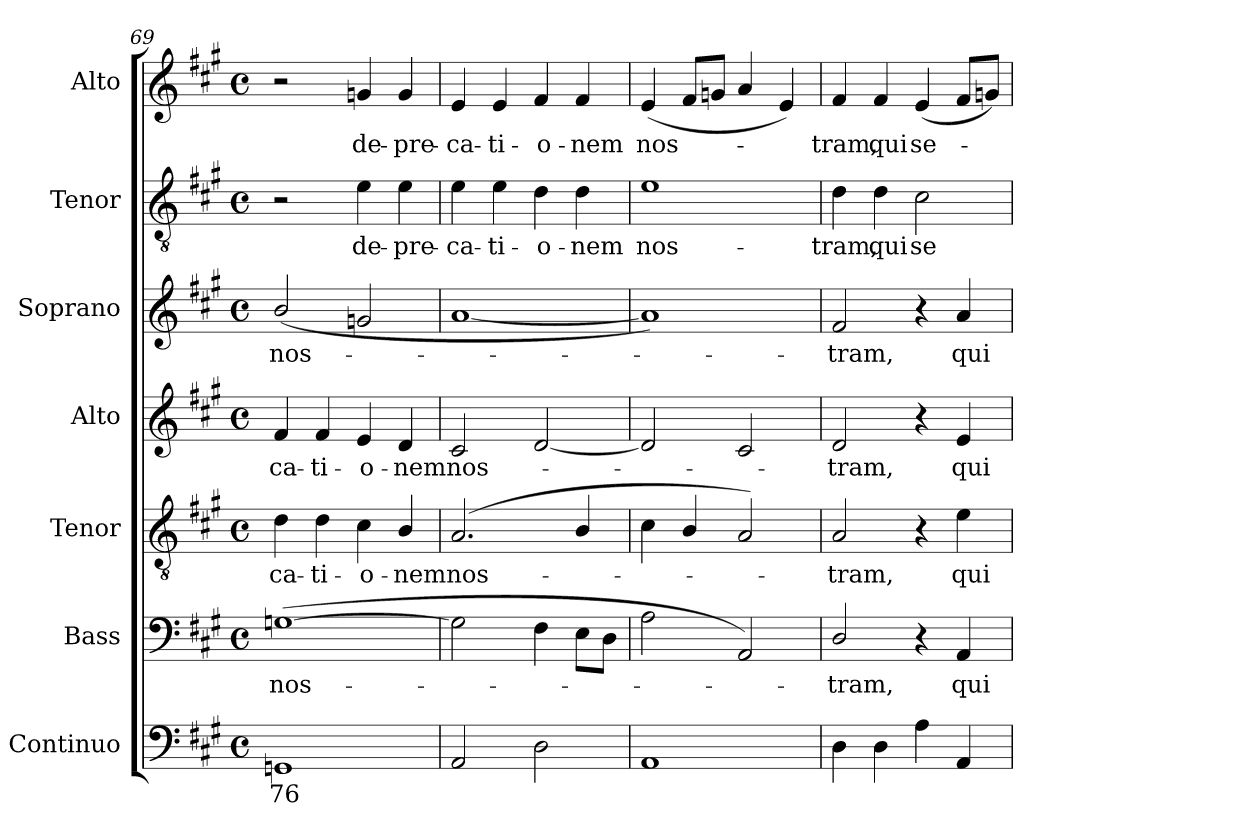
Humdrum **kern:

**kern	**text	**kern	**text	**kern	**text	**kern	**text	**kern	**text	**kern	**text	**kern	**text
*part7	*part7	*part6	*part6	*part5	*part5	*part4	*part4	*part3	*part3	*part2	*part2	*part1	*part1
*staff7	*staff7	*staff6	*staff6	*staff5	*staff5	*staff4	*staff4	*staff3	*staff3	*staff2	*staff2	*staff1	*staff1
*I"Continuo	*	*I"Bass	*	*I"Tenor	*	*I"Alto	*	*I"Soprano	*	*I"Tenor	*	*I"Alto	*
*I'Cont.	*	*I'B.	*	*I'T.	*	*I'A.	*	*I'S.	*	*I'T.	*	*I'A.	*
*clefF4	*	*clefF4	*	*clefGv2	*	*clefG2	*	*clefG2	*	*clefGv2	*	*clefG2	*
*	*	*	*	*ITrd7c12	*	*	*	*	*	*ITrd7c12	*	*	*
*k[f#c#g#]	*	*k[f#c#g#]	*	*k[f#c#g#]	*	*k[f#c#g#]	*	*k[f#c#g#]	*	*k[f#c#g#]	*	*k[f#c#g#]	*
*A:	*	*A:	*	*A:	*	*A:	*	*A:	*	*A:	*	*A:	*
*M4/4	*	*M4/4	*	*M4/4	*	*M4/4	*	*M4/4	*	*M4/4	*	*M4/4	*
*met(c)	*	*met(c)	*	*met(c)	*	*met(c)	*	*met(c)	*	*met(c)	*	*met(c)	*
=69	=69	=69	=69	=69	=69	=69	=69	=69	=69	=69	=69	=69	=69
!	!LO:LY:b:color=#000000	!	!	!	!	!	!	!	!	!	!	!	!
!	!	!	!LO:LY:b:color=#000000	!	!	!	!	!	!	!	!	!	!
!	!	!	!	!	!LO:LY:b:color=#000000	!	!	!	!	!	!	!	!
!	!	!	!	!	!	!	!LO:LY:b:color=#000000	!	!	!	!	!	!
!	!	!	!	!	!	!	!	!	!LO:LY:b:color=#000000	!	!	!	!
1GGni	76	([1Gni	nos-	4Di\	-ca-	4f#i/	-ca-	(2bi/	nos-	2r	.	2r	.
!	!	!	!	!	!LO:LY:b:color=#000000	!	!	!	!	!	!	!	!
!	!	!	!	!	!	!	!LO:LY:b:color=#000000	!	!	!	!	!	!
.	.	.	.	4Di\	-ti-	4f#i/	-ti-	.	.	.	.	.	.
!	!	!	!	!	!LO:LY:b:color=#000000	!	!	!	!	!	!	!	!
!	!	!	!	!	!	!	!LO:LY:b:color=#000000	!	!	!	!	!	!
!	!	!	!	!	!	!	!	!	!	!	!LO:LY:b:color=#000000	!	!
!	!	!	!	!	!	!	!	!	!	!	!	!	!LO:LY:b:color=#000000
.	.	.	.	4C#i\	-o-	4ei/	-o-	2gni/	.	4Ei\	de-	4gni/	de-
!	!	!	!	!	!LO:LY:b:color=#000000	!	!	!	!	!	!	!	!
!	!	!	!	!	!	!	!LO:LY:b:color=#000000	!	!	!	!	!	!
!	!	!	!	!	!	!	!	!	!	!	!LO:LY:b:color=#000000	!	!
!	!	!	!	!	!	!	!	!	!	!	!	!	!LO:LY:b:color=#000000
.	.	.	.	4BBi/	-nem	4di/	-nem	.	.	4Ei\	-pre-	4gi/	-pre-
!!LO:PB:g=z
=70	=70	=70	=70	=70	=70	=70	=70	=70	=70	=70	=70	=70	=70
!	!	!	!	!	!LO:LY:b:color=#000000	!	!	!	!	!	!	!	!
!	!	!	!	!	!	!	!LO:LY:b:color=#000000	!	!	!	!	!	!
!	!	!	!	!	!	!	!	!	!	!	!LO:LY:b:color=#000000	!	!
!	!	!	!	!	!	!	!	!	!	!	!	!	!LO:LY:b:color=#000000
2AAi/	.	2Gi\]	.	(2.AAi/	nos-	2c#i/	nos-	[1ai	.	4Ei\	-ca-	4ei/	-ca-
!	!	!	!	!	!	!	!	!	!	!	!LO:LY:b:color=#000000	!	!
!	!	!	!	!	!	!	!	!	!	!	!	!	!LO:LY:b:color=#000000
.	.	.	.	.	.	.	.	.	.	4Ei\	-ti-	4ei/	-ti-
!	!	!	!	!	!	!	!	!	!	!	!LO:LY:b:color=#000000	!	!
!	!	!	!	!	!	!	!	!	!	!	!	!	!LO:LY:b:color=#000000
2Di\	.	4F#i\	.	.	.	[2di/	.	.	.	4Di\	-o-	4f#i/	-o-
!	!	!	!	!	!	!	!	!	!	!	!LO:LY:b:color=#000000	!	!
!	!	!	!	!	!	!	!	!	!	!	!	!	!LO:LY:b:color=#000000
.	.	8Ei\L	.	4BBi/	.	.	.	.	.	4Di\	-nem	4f#i/	-nem
.	.	8Di\J	.	.	.	.	.	.	.	.	.	.	.
=71	=71	=71	=71	=71	=71	=71	=71	=71	=71	=71	=71	=71	=71
!	!	!	!	!	!	!	!	!	!	!	!LO:LY:b:color=#000000	!	!
!	!	!	!	!	!	!	!	!	!	!	!	!	!LO:LY:b:color=#000000
1AAi	.	2Ai\	.	4C#i\	.	2di/]	.	1ai])	.	1Ei	nos-	(4ei/	nos-
.	.	.	.	4BBi/	.	.	.	.	.	.	.	8f#i/L	.
.	.	.	.	.	.	.	.	.	.	.	.	8gi/J	.
.	.	2AAi/)	.	2AAi/)	.	2c#i/	.	.	.	.	.	4ai/	.
.	.	.	.	.	.	.	.	.	.	.	.	4ei/)	.
=72	=72	=72	=72	=72	=72	=72	=72	=72	=72	=72	=72	=72	=72
!	!	!	!LO:LY:b:color=#000000	!	!	!	!	!	!	!	!	!	!
!	!	!	!	!	!LO:LY:b:color=#000000	!	!	!	!	!	!	!	!
!	!	!	!	!	!	!	!LO:LY:b:color=#000000	!	!	!	!	!	!
!	!	!	!	!	!	!	!	!	!LO:LY:b:color=#000000	!	!	!	!
!	!	!	!	!	!	!	!	!	!	!	!LO:LY:b:color=#000000	!	!
!	!	!	!	!	!	!	!	!	!	!	!	!	!LO:LY:b:color=#000000
4Di\	.	2Di/	-tram,	2AAi/	-tram,	2di/	-tram,	2f#i/	-tram,	4Di\	-tram,	4f#i/	-tram,
!	!	!	!	!	!	!	!	!	!	!	!LO:LY:b:color=#000000	!	!
!	!	!	!	!	!	!	!	!	!	!	!	!	!LO:LY:b:color=#000000
4Di\	.	.	.	.	.	.	.	.	.	4Di\	qui	4f#i/	qui
!	!	!	!	!	!	!	!	!	!	!	!LO:LY:b:color=#000000	!	!
!	!	!	!	!	!	!	!	!	!	!	!	!	!LO:LY:b:color=#000000
4Ai\	.	4r	.	4r	.	4r	.	4r	.	2C#i\	se-	(4ei/	se-
!	!	!	!LO:LY:b:color=#000000	!	!	!	!	!	!	!	!	!	!
!	!	!	!	!	!LO:LY:b:color=#000000	!	!	!	!	!	!	!	!
!	!	!	!	!	!	!	!LO:LY:b:color=#000000	!	!	!	!	!	!
!	!	!	!	!	!	!	!	!	!LO:LY:b:color=#000000	!	!	!	!
4AAi/	.	4AAi/	qui	4Ei\	qui	4ei/	qui	4ai/	qui	.	.	8f#i/L	.
.	.	.	.	.	.	.	.	.	.	.	.	8gi/J)	.
=	=	=	=	=	=	=	=	=	=	=	=	=	=
*-	*-	*-	*-	*-	*-	*-	*-	*-	*-	*-	*-	*-	*-
